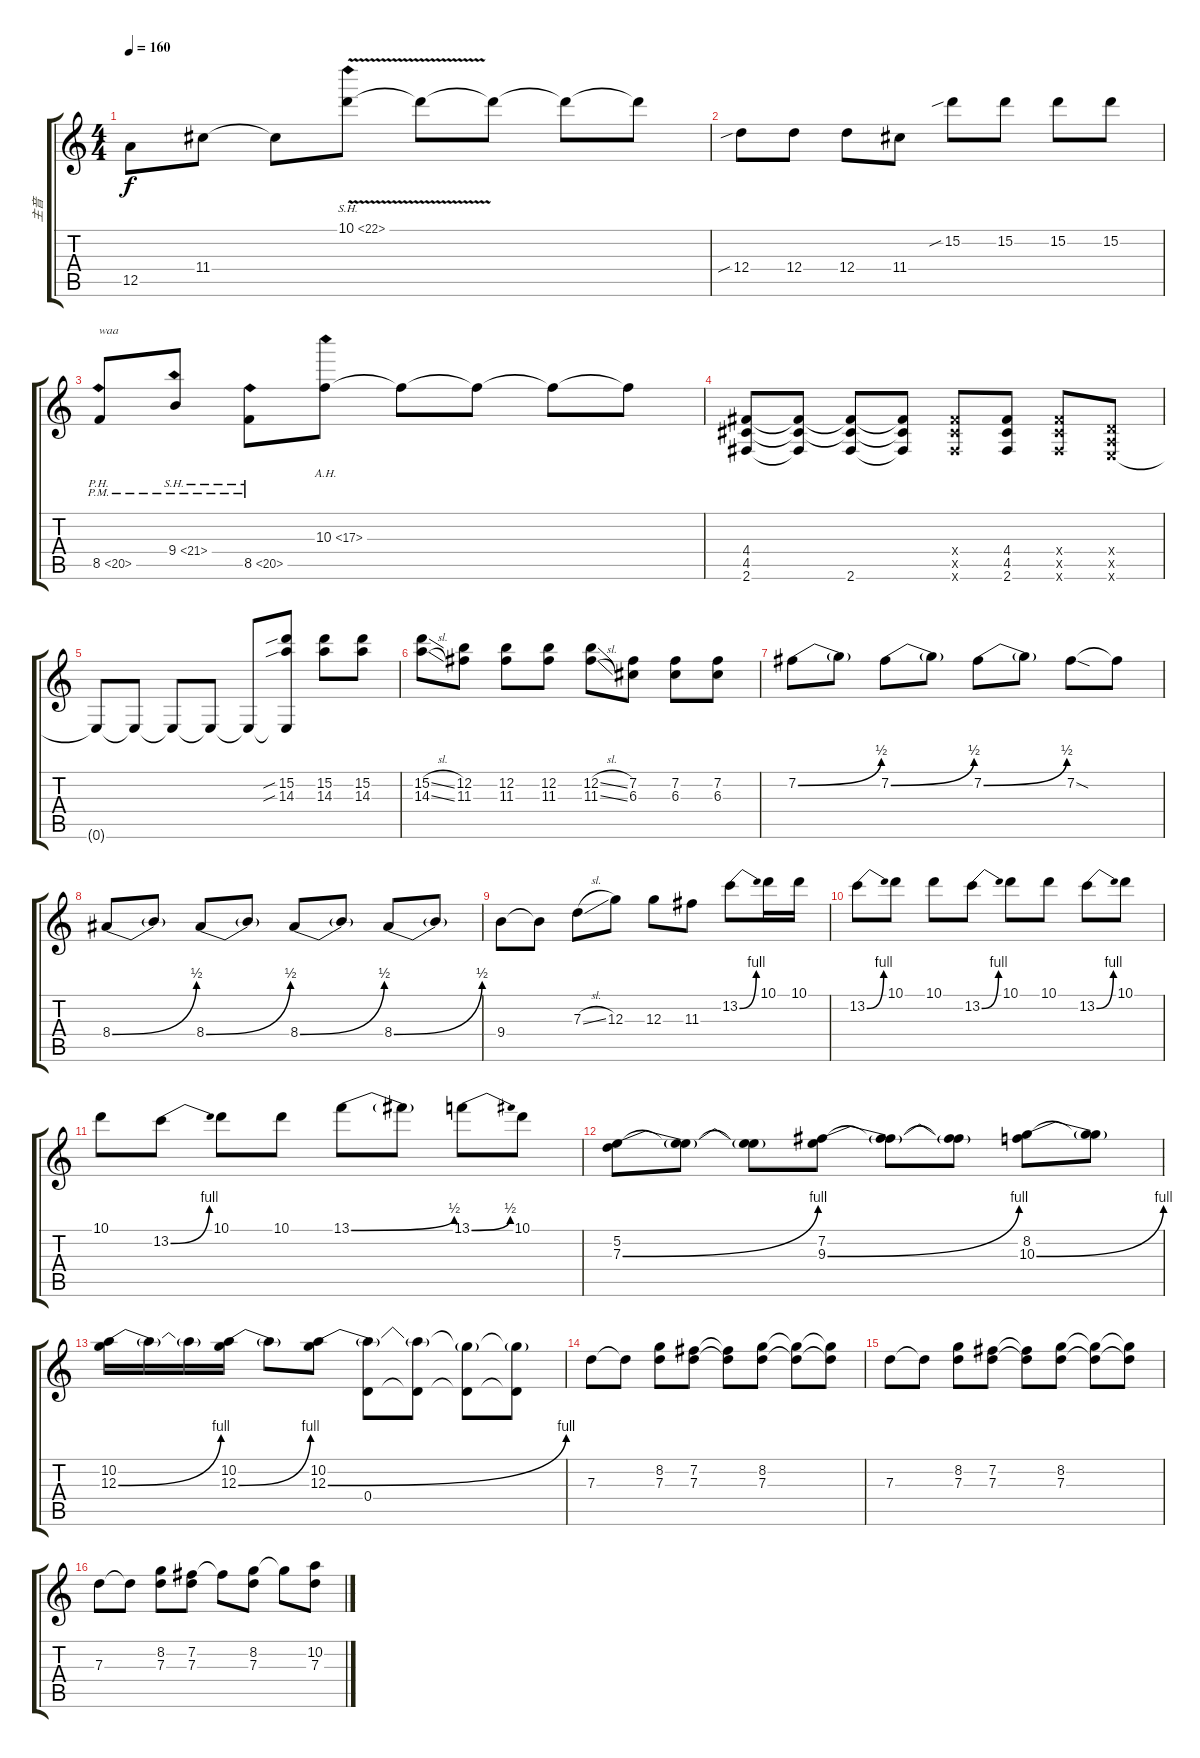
\track ("主音" "主音") {instrument distortionguitar}
\staff {score tabs}
\tuning (E4 B3 G3 D3 A2 E2) {hide}
\ts (4 4)
\tempo 160
\clef g2
\ks c
12.5.8{dy f} 11.4.8 11.4{t}.8 10.1{sh 12 v}.8 10.1{t}.8 10.1{t}.8 10.1{t}.8 10.1{t}.8 |
12.4{sib}.8 12.4.8 12.4.8 11.4.8 15.2{sib}.8 15.2.8 15.2.8 15.2.8 |
8.5{ph 12 pm}.8{txt "waa"} 9.4{sh 12 pm}.8 8.5{sh 12 pm}.8 10.3{ah 7}.8 10.3{t}.8 10.3{t}.8 10.3{t}.8 10.3{t}.8 |
(4.4 4.5 2.6).8 (4.4{t} 4.5{t} 2.6{t}).8 (4.4{t} 4.5{t} 2.6).8 (4.4{t} 4.5{t} 2.6{t}).8 (4.4{x} 4.5{x} 2.6{x}).8 (4.4 4.5 2.6).8 (4.4{x} 4.5{x} 2.6{x}).8 (0.4{x} 0.5{x} 0.6{x}).8 |
0.6{t}.8 0.6{t}.8 0.6{t}.8 0.6{t}.8 0.6{t}.8 (15.2{sib} 14.3{sib} 0.6{t}).8 (15.2 14.3).8 (15.2 14.3).8 |
(15.2{sl} 14.3{sl}).8 (12.2 11.3).8 (12.2 11.3).8 (12.2 11.3).8 (12.2{sl} 11.3{sl}).8 (7.2 6.3).8 (7.2 6.3).8 (7.2 6.3).8 |
7.2{be (bend 0 0 60 2)}.8 7.2{t}.8 7.2{be (bend 0 0 60 2)}.8 7.2{t}.8 7.2{be (bend 0 0 60 2)}.8 7.2{t}.8 7.2{sod}.8 7.2{t}.8 |
8.4{be (bend 0 0 60 2)}.8 8.4{t}.8 8.4{be (bend 0 0 60 2)}.8 8.4{t}.8 8.4{be (bend 0 0 60 2)}.8 8.4{t}.8 8.4{be (bend 0 0 60 2)}.8 8.4{t}.8 |
9.4.8 9.4{t}.8 7.3{sl}.8 12.3.8 12.3.8 11.3.8 13.2{be (bend 0 0 60 4)}.8 10.1.16 10.1.16 |
13.2{be (bend 0 0 60 4)}.8 10.1.8 10.1.8 13.2{be (bend 0 0 60 4)}.8 10.1.8 10.1.8 13.2{be (bend 0 0 60 4)}.8 10.1.8 |
10.1.8 13.2{be (bend 0 0 60 4)}.8 10.1.8 10.1.8 13.1{be (bend 0 0 60 2)}.8 13.1{t}.8 13.1{be (bend 0 0 60 2)}.8 10.1.8 |
(5.2 7.3{be (bend 0 0 60 4)}).8 (5.2{t} 7.3{t}).8 (5.2{t} 7.3{t}).8 (7.2 9.3{be (bend 0 0 60 4)}).8 (7.2{t} 9.3{t}).8 (7.2{t} 9.3{t}).8 (8.2 10.3{be (bend 0 0 60 4)}).8 (8.2{t} 10.3{t}).8 |
(10.2 12.3{be (bend 0 0 60 4)}).16 12.3{t}.16 12.3{t}.16 (10.2 12.3{be (bend 0 0 60 4)}).16 12.3{t}.8 (10.2 12.3{be (bend 0 0 60 4)}).8 (12.3{t} 0.4).8 (12.3{t} 0.4{t}).8 (12.3{t} 0.4{t}).8 (12.3{t} 0.4{t}).8 |
7.3.8 7.3{t}.8 (8.2 7.3).8 (7.2 7.3).8 (7.2{t} 7.3{t}).8 (8.2 7.3).8 (8.2{t} 7.3{t}).8 (8.2{t} 7.3{t}).8 |
7.3.8 7.3{t}.8 (8.2 7.3).8 (7.2 7.3).8 (7.2{t} 7.3{t}).8 (8.2 7.3).8 (8.2{t} 7.3{t}).8 (8.2{t} 7.3{t}).8 |
7.3.8 7.3{t}.8 (8.2 7.3).8 (7.2 7.3).8 7.2{t}.8 (8.2 7.3).8 8.2{t}.8 (10.2 7.3).8
